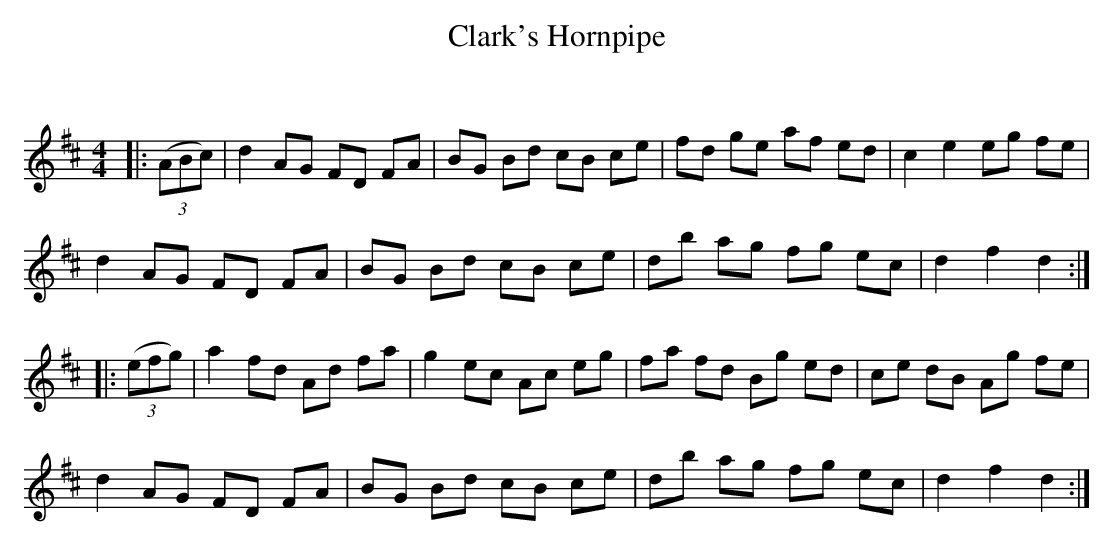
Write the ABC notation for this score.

X:1
T: Clark's Hornpipe
C:
Q: 232
K:D
M:4/4
L:1/8
|:((3ABc)|d2 AG FD FA|BG Bd cB ce|fd ge af ed|c2 e2 eg fe|
d2 AG FD FA|BG Bd cB ce|db ag fg ec|d2 f2 d2:|
|:((3efg)|a2 fd Ad fa|g2 ec Ac eg|fa fd Bg ed|ce dB Ag fe|
d2 AG FD FA|BG Bd cB ce|db ag fg ec|d2 f2 d2:|
